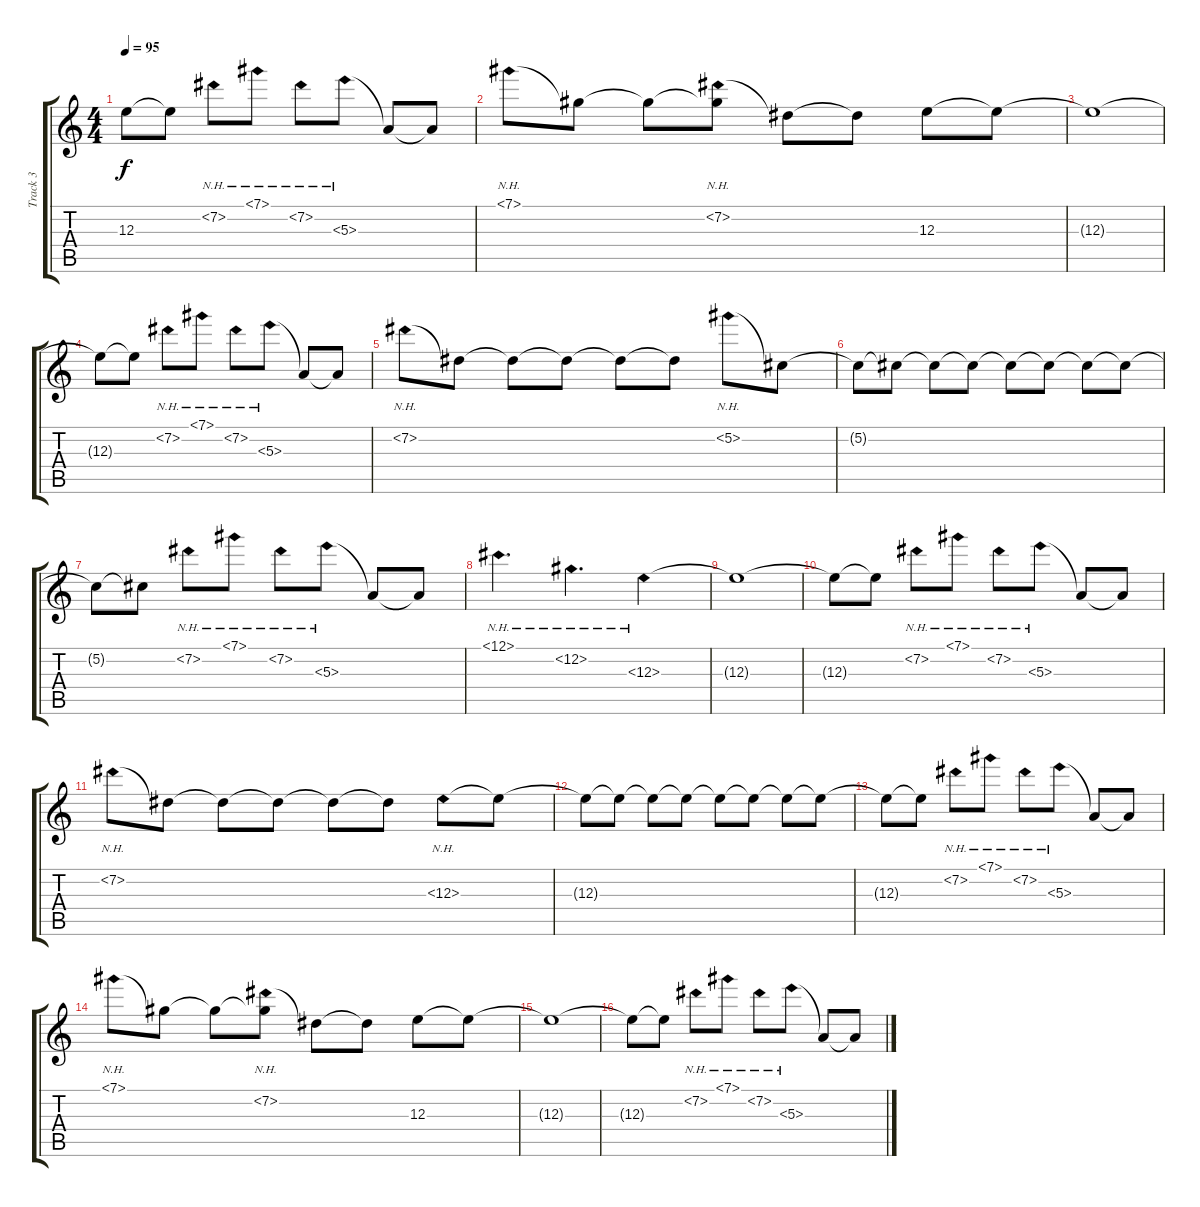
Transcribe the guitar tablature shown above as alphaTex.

\track ("Track 3" "Track 3") {instrument distortionguitar}
\staff {score tabs}
\tuning (Db4 Ab3 E3 B2 Gb2 Db2) {hide}
\ts (4 4)
\tempo 95
\clef g2
\ks c
12.3{t}.8{dy f} 12.3{t}.8 7.2{nh}.8 7.1{nh}.8 7.2{nh}.8 5.3{nh}.8 5.3{t}.8 5.3{t}.8 |
7.1{nh}.8 7.1{t}.8 7.1{t}.8 (7.1{t} 7.2{nh}).8 7.2{t}.8 7.2{t}.8 12.3.8 12.3{t}.8 |
12.3{t}.1 |
12.3{t}.8 12.3{t}.8 7.2{nh}.8 7.1{nh}.8 7.2{nh}.8 5.3{nh}.8 5.3{t}.8 5.3{t}.8 |
7.2{nh}.8 7.2{t}.8 7.2{t}.8 7.2{t}.8 7.2{t}.8 7.2{t}.8 5.2{nh}.8 5.2{t}.8 |
5.2{t}.8 5.2{t}.8 5.2{t}.8 5.2{t}.8 5.2{t}.8 5.2{t}.8 5.2{t}.8 5.2{t}.8 |
5.2{t}.8 5.2{t}.8 7.2{nh}.8 7.1{nh}.8 7.2{nh}.8 5.3{nh}.8 5.3{t}.8 5.3{t}.8 |
12.1{nh}.4{d} 12.2{nh}.4{d} 12.3{nh}.4 |
12.3{t}.1 |
12.3{t}.8 12.3{t}.8 7.2{nh}.8 7.1{nh}.8 7.2{nh}.8 5.3{nh}.8 5.3{t}.8 5.3{t}.8 |
7.2{nh}.8 7.2{t}.8 7.2{t}.8 7.2{t}.8 7.2{t}.8 7.2{t}.8 12.3{nh}.8 12.3{t}.8 |
12.3{t}.8 12.3{t}.8 12.3{t}.8 12.3{t}.8 12.3{t}.8 12.3{t}.8 12.3{t}.8 12.3{t}.8 |
12.3{t}.8 12.3{t}.8 7.2{nh}.8 7.1{nh}.8 7.2{nh}.8 5.3{nh}.8 5.3{t}.8 5.3{t}.8 |
7.1{nh}.8 7.1{t}.8 7.1{t}.8 (7.1{t} 7.2{nh}).8 7.2{t}.8 7.2{t}.8 12.3.8 12.3{t}.8 |
12.3{t}.1 |
12.3{t}.8 12.3{t}.8 7.2{nh}.8 7.1{nh}.8 7.2{nh}.8 5.3{nh}.8 5.3{t}.8 5.3{t}.8
